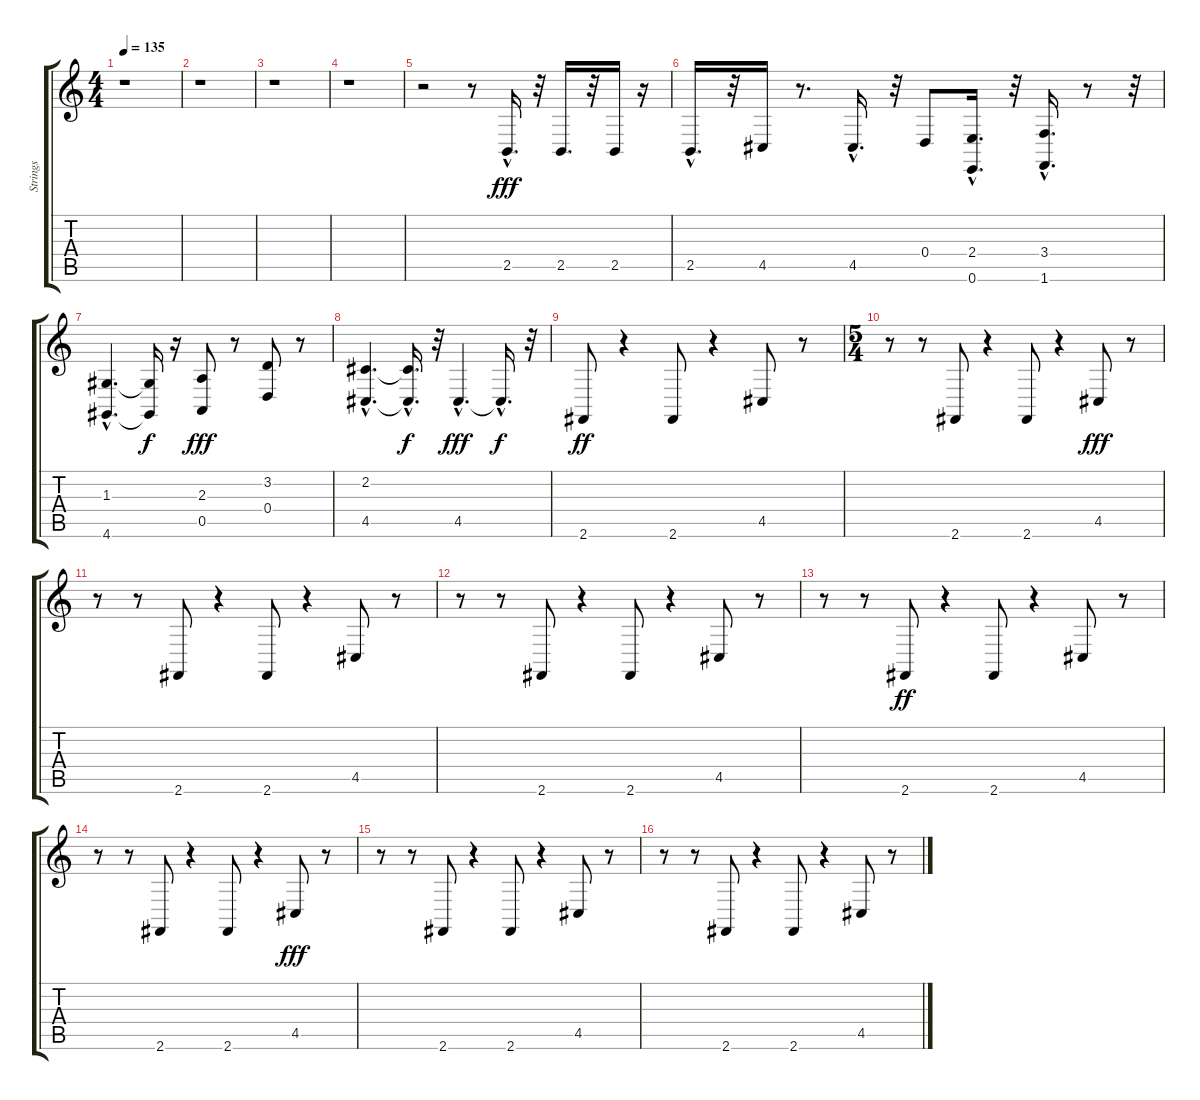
\track ("Strings" "Strings") {instrument stringensemble1}
\staff {score tabs}
\tuning (E4 B3 G3 D3 A2 E2) {hide}
\ts (4 4)
\tempo 135
\clef g2
\ks c
r.1{dy fff} |
r.1 |
r.1 |
r.1 |
r.2 r.8 2.5{hac}.16{d} r.32 2.5.16{d} r.32 2.5.16 r.16 |
2.5{hac}.16{d} r.32 4.5.16 r.8{d} 4.5{hac}.16{d} r.32 0.4.8 (2.4{hac} 0.6{hac}).16{d} r.32 (3.4{hac} 1.6{hac}).16{d} r.8 r.32 |
(1.3{hac} 4.6{hac}).4{d} (1.3{t} 4.6{t}).16{dy f} r.16 (2.3 0.5).8{dy fff} r.8 (3.2 0.4).8 r.8 |
(2.2{hac} 4.5{hac}).4{d} (2.2{hac t} 4.5{hac t}).16{d dy f} r.32 4.5{hac}.4{d dy fff} 4.5{hac t}.16{d dy f} r.32 |
2.6.8{dy ff} r.4 2.6.8 r.4 4.5.8 r.8 |
\ts (5 4)
r.8 r.8 2.6.8 r.4 2.6.8 r.4 4.5.8{dy fff} r.8 |
r.8 r.8 2.6.8 r.4 2.6.8 r.4 4.5.8 r.8 |
r.8 r.8 2.6.8 r.4 2.6.8 r.4 4.5.8 r.8 |
r.8 r.8 2.6.8{dy ff} r.4 2.6.8 r.4 4.5.8 r.8 |
r.8 r.8 2.6.8 r.4 2.6.8 r.4 4.5.8{dy fff} r.8 |
r.8 r.8 2.6.8 r.4 2.6.8 r.4 4.5.8 r.8 |
r.8 r.8 2.6.8 r.4 2.6.8 r.4 4.5.8 r.8
